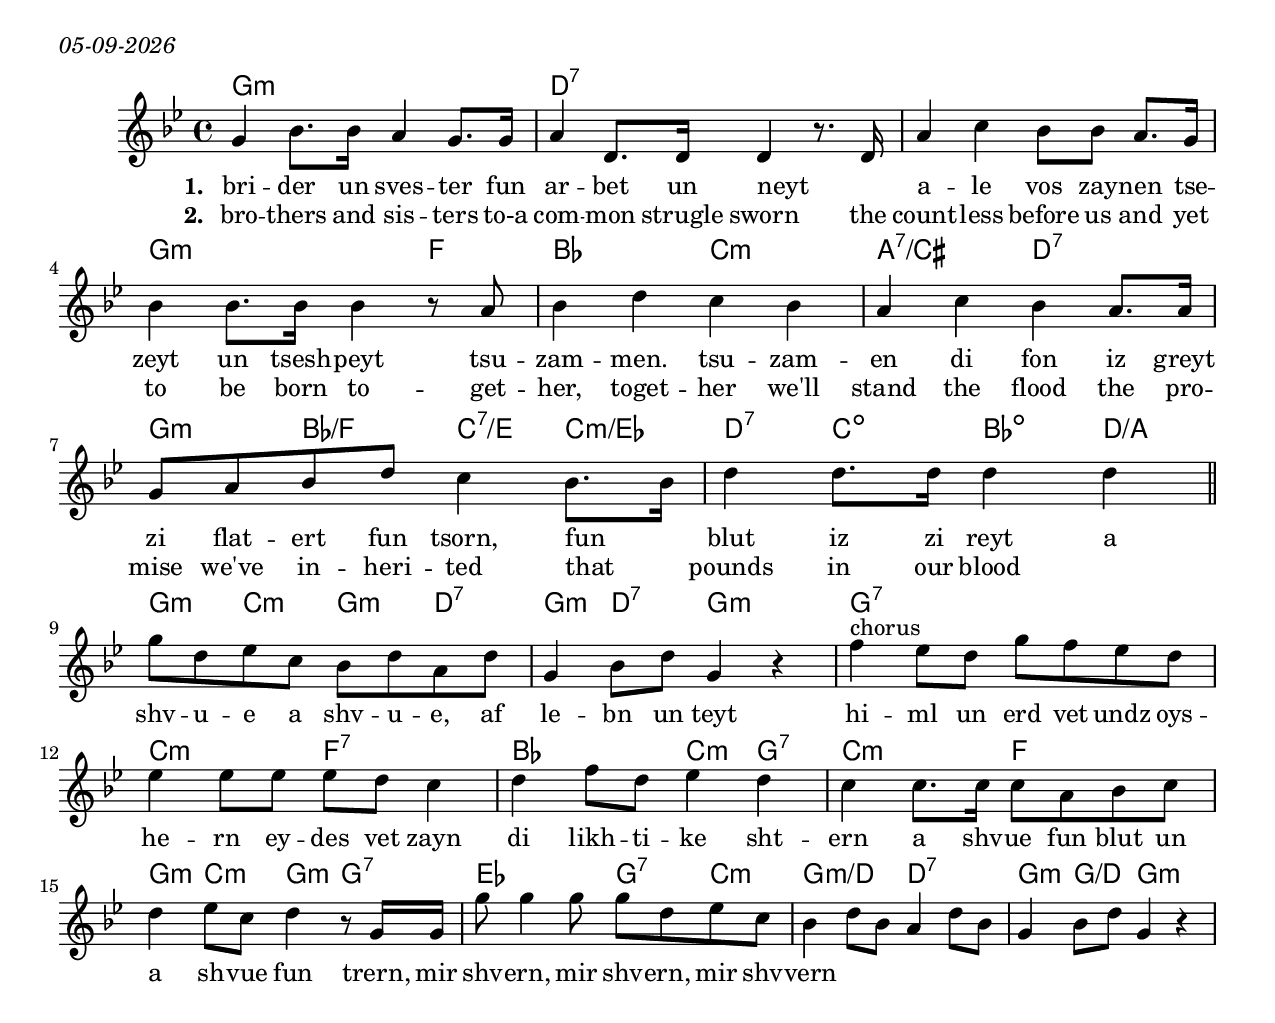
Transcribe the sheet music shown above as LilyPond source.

\version "2.24.0"
\include "english.ly"
%\pointAndClickOff
\paper{
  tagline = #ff
  print-all-headers = ##t
  #(set-paper-size "letter")
}
date = #(strftime "%d-%m-%Y" (localtime (current-time)))

\markup{ \italic{ \date }  }

%\markup{ Got something to say? }

global = {
  \clef treble
  \key g \minor
  \time 4/4
  \set Score.rehearsalMarkFormatter = #format-mark-box-alphabet
}

%#################################### Melody ########################
melody = \relative c'' {
  \global
  %\partial 4 g4    %lead in notes

  g4 bf8. bf16 a4 g8. g16
  a4 d,8. d16 d4 r8. d16|
  a'4 c bf8 bf a8. g16
  bf4 bf8. bf16 bf4 r8 a

  bf4 d c bf
  a4 c bf a8. a16|
  g8 a bf d  c4bf8. bf16|
  d4 d8. d16 d4 d \bar"||"
  %
  \break
  g8d ef c bf d a d
  g,4 bf8 d g,4 r

  f'4 ^chorus ef8 d g f ef d
  ef4 ef8 ef ef d c4

  d4 f8 d ef4 d
  c4 c8. c16 c8 a bf c|
  d4 ef8 c d4 r8 g,16 g
  g'8 g4 g8 g d ef c

  bf4 d8 bf a4 d8 bf|
  g4 bf8 d g,4 r

}
%################################# Lyrics #####################
\addlyrics{ \set stanza = #"1. "
  bri -- der  un sves -- ter fun ar -- bet un neyt
  _ a -- le vos zay -- nen tse -- zeyt un tsesh -- peyt
  tsu -- zam -- men. tsu -- zam -- en di fon iz greyt
  zi flat -- ert fun tsorn, fun _ blut iz zi reyt

  a  shv -- u -- e a shv -- u -- e, af le -- bn un teyt

  hi -- ml un erd vet undz oys -- he -- rn
  ey -- des vet zayn di likh -- ti -- ke sht -- ern
  a shv -- ue fun blut un a sh -- vue fun trern,
  mir shv -- ern, mir shv -- ern, mir shv -- vern

}
\addlyrics{ \set stanza = #"2. "
  bro -- thers and sis -- ters to-a com -- mon strugle sworn
  the count -- less before us and yet to be born
  to -- get -- her, toget -- her we'll stand the flood
  the pro -- mise we've in -- heri -- ted that _ pounds in our blood

}

%################################# Chords #######################
harmonies = \chordmode {
  g1:m
  d1*2:7
  g4*3:m f4
  bf2 c2:m
  a2:7/cs d2:7
  g4:m bf4/f c4:7/e c4:m/ef
  d4:7 c4:dim bf4:dim d4/a
  %
  g4:m c4:m g4:m d4:7
  g4:m d4:7 g2:m
  g1:7
  c2:m f2:7
  bf2 c4:m g4:7
  c2:m f2
  g4:m c4:m g4:m g4:7
  ef2 g4:7 c4:m
  g2:m/d d2:7
  g4   :m g4:/d g2:m




}

\score {
  % transpose score below
  %\transpose c d
  <<
    \new ChordNames {
      \set chordChanges = ##f
      \harmonies
    }
    \new Staff   \melody
  >>
  \header{
    title= ""
    subtitle=""
    composer= ""

    instrument =""
    arranger= ""
  }
  \midi{\tempo 4 = 120}
  \layout{indent = 1.0\cm}
}
%{
% more verses:
\markup{}
\markup {
  \font-size #2
  \fill-line {
    \hspace #0.1 % distance from left margin
    \column {
      \line { "1."
\column {
 ""
}
      }
      \hspace #0.2 % vertical distance between verses
      \line { "2."
\column {
""
}
      }
    }
    \hspace #0.1  % horiz. distance between columns
    \column {
      \line { "3."
\column {
 ""
}
      }
      \hspace #0.2 % distance between verses
      \line { "4."
\column {
""
}
      }
    }
    \hspace #0.1 % distance to right margin
  }
}

%}